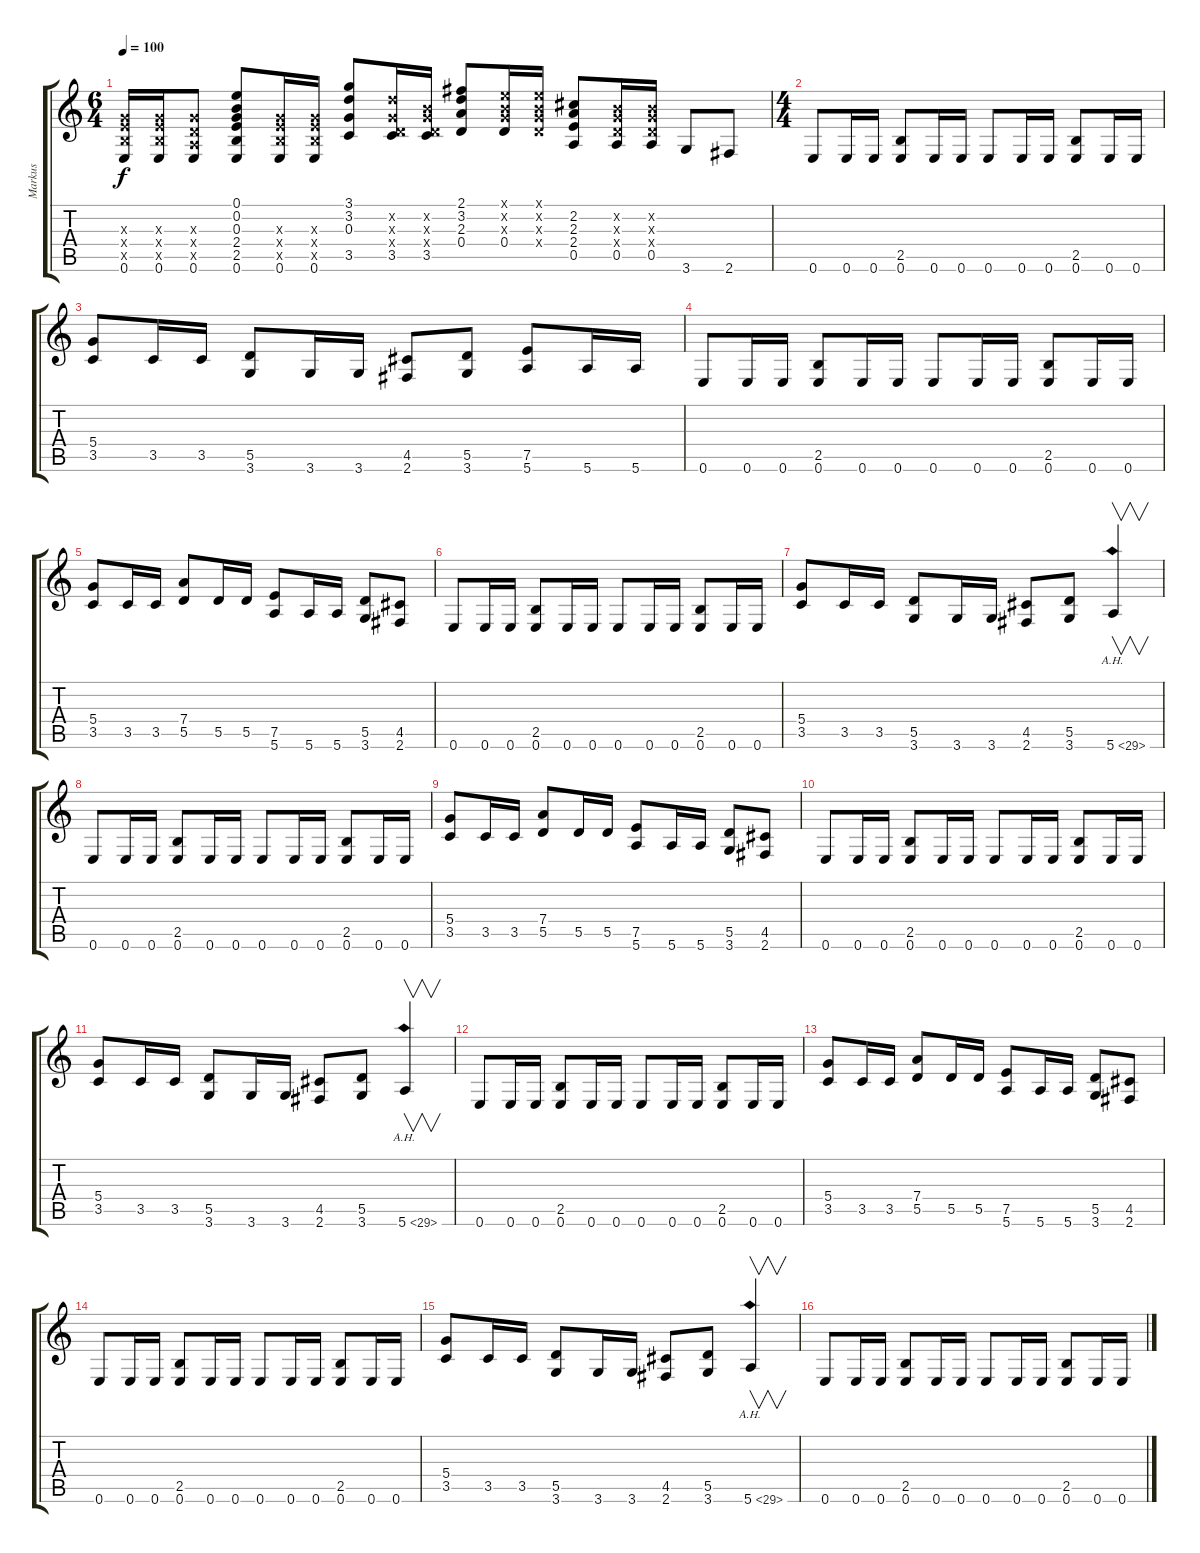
\track ("Markus" "Markus") {instrument distortionguitar}
\staff {score tabs}
\tuning (E4 B3 G3 D3 A2 E2) {hide}
\ts (6 4)
\tempo 100
\clef g2
\ks c
(0.3{x} 2.4{x} 2.5{x} 0.6).16{dy f} (0.3{x} 2.4{x} 2.5{x} 0.6).16 (0.3{x} 0.4{x} 0.5{x} 0.6).8 (0.1 0.2 0.3 2.4 2.5 0.6).8 (0.3{x} 2.4{x} 2.5{x} 0.6).16 (0.3{x} 2.4{x} 2.5{x} 0.6).16 (3.1 3.2 0.3 3.5).8 (3.2{x} 0.3{x} 0.4{x} 3.5).16 (0.2{x} 0.3{x} 0.4{x} 3.5).16 (2.1 3.2 2.3 0.4).8 (0.1{x} 0.2{x} 0.3{x} 0.4).16 (0.1{x} 0.2{x} 0.3{x} 0.4{x}).16 (2.2 2.3 2.4 0.5).8 (0.2{x} 0.3{x} 0.4{x} 0.5).16 (0.2{x} 0.3{x} 0.4{x} 0.5).16 3.6.8 2.6.8 |
\ts (4 4)
0.6.8{instrument distortionguitar} 0.6.16 0.6.16 (2.5 0.6).8 0.6.16 0.6.16 0.6.8 0.6.16 0.6.16 (2.5 0.6).8 0.6.16 0.6.16 |
(5.4 3.5).8 3.5.16 3.5.16 (5.5 3.6).8 3.6.16 3.6.16 (4.5 2.6).8 (5.5 3.6).8 (7.5 5.6).8 5.6.16 5.6.16 |
0.6.8 0.6.16 0.6.16 (2.5 0.6).8 0.6.16 0.6.16 0.6.8 0.6.16 0.6.16 (2.5 0.6).8 0.6.16 0.6.16 |
(5.4 3.5).8 3.5.16 3.5.16 (7.4 5.5).8 5.5.16 5.5.16 (7.5 5.6).8 5.6.16 5.6.16 (5.5 3.6).8 (4.5 2.6).8 |
0.6.8 0.6.16 0.6.16 (2.5 0.6).8 0.6.16 0.6.16 0.6.8 0.6.16 0.6.16 (2.5 0.6).8 0.6.16 0.6.16 |
(5.4 3.5).8 3.5.16 3.5.16 (5.5 3.6).8 3.6.16 3.6.16 (4.5 2.6).8 (5.5 3.6).8 5.6{ah 24}.4{v} |
0.6.8 0.6.16 0.6.16 (2.5 0.6).8 0.6.16 0.6.16 0.6.8 0.6.16 0.6.16 (2.5 0.6).8 0.6.16 0.6.16 |
(5.4 3.5).8 3.5.16 3.5.16 (7.4 5.5).8 5.5.16 5.5.16 (7.5 5.6).8 5.6.16 5.6.16 (5.5 3.6).8 (4.5 2.6).8 |
0.6.8 0.6.16 0.6.16 (2.5 0.6).8 0.6.16 0.6.16 0.6.8 0.6.16 0.6.16 (2.5 0.6).8 0.6.16 0.6.16 |
(5.4 3.5).8 3.5.16 3.5.16 (5.5 3.6).8 3.6.16 3.6.16 (4.5 2.6).8 (5.5 3.6).8 5.6{ah 24}.4{v} |
0.6.8 0.6.16 0.6.16 (2.5 0.6).8 0.6.16 0.6.16 0.6.8 0.6.16 0.6.16 (2.5 0.6).8 0.6.16 0.6.16 |
(5.4 3.5).8 3.5.16 3.5.16 (7.4 5.5).8 5.5.16 5.5.16 (7.5 5.6).8 5.6.16 5.6.16 (5.5 3.6).8 (4.5 2.6).8 |
0.6.8 0.6.16 0.6.16 (2.5 0.6).8 0.6.16 0.6.16 0.6.8 0.6.16 0.6.16 (2.5 0.6).8 0.6.16 0.6.16 |
(5.4 3.5).8 3.5.16 3.5.16 (5.5 3.6).8 3.6.16 3.6.16 (4.5 2.6).8 (5.5 3.6).8 5.6{ah 24}.4{v} |
0.6.8 0.6.16 0.6.16 (2.5 0.6).8 0.6.16 0.6.16 0.6.8 0.6.16 0.6.16 (2.5 0.6).8 0.6.16 0.6.16
